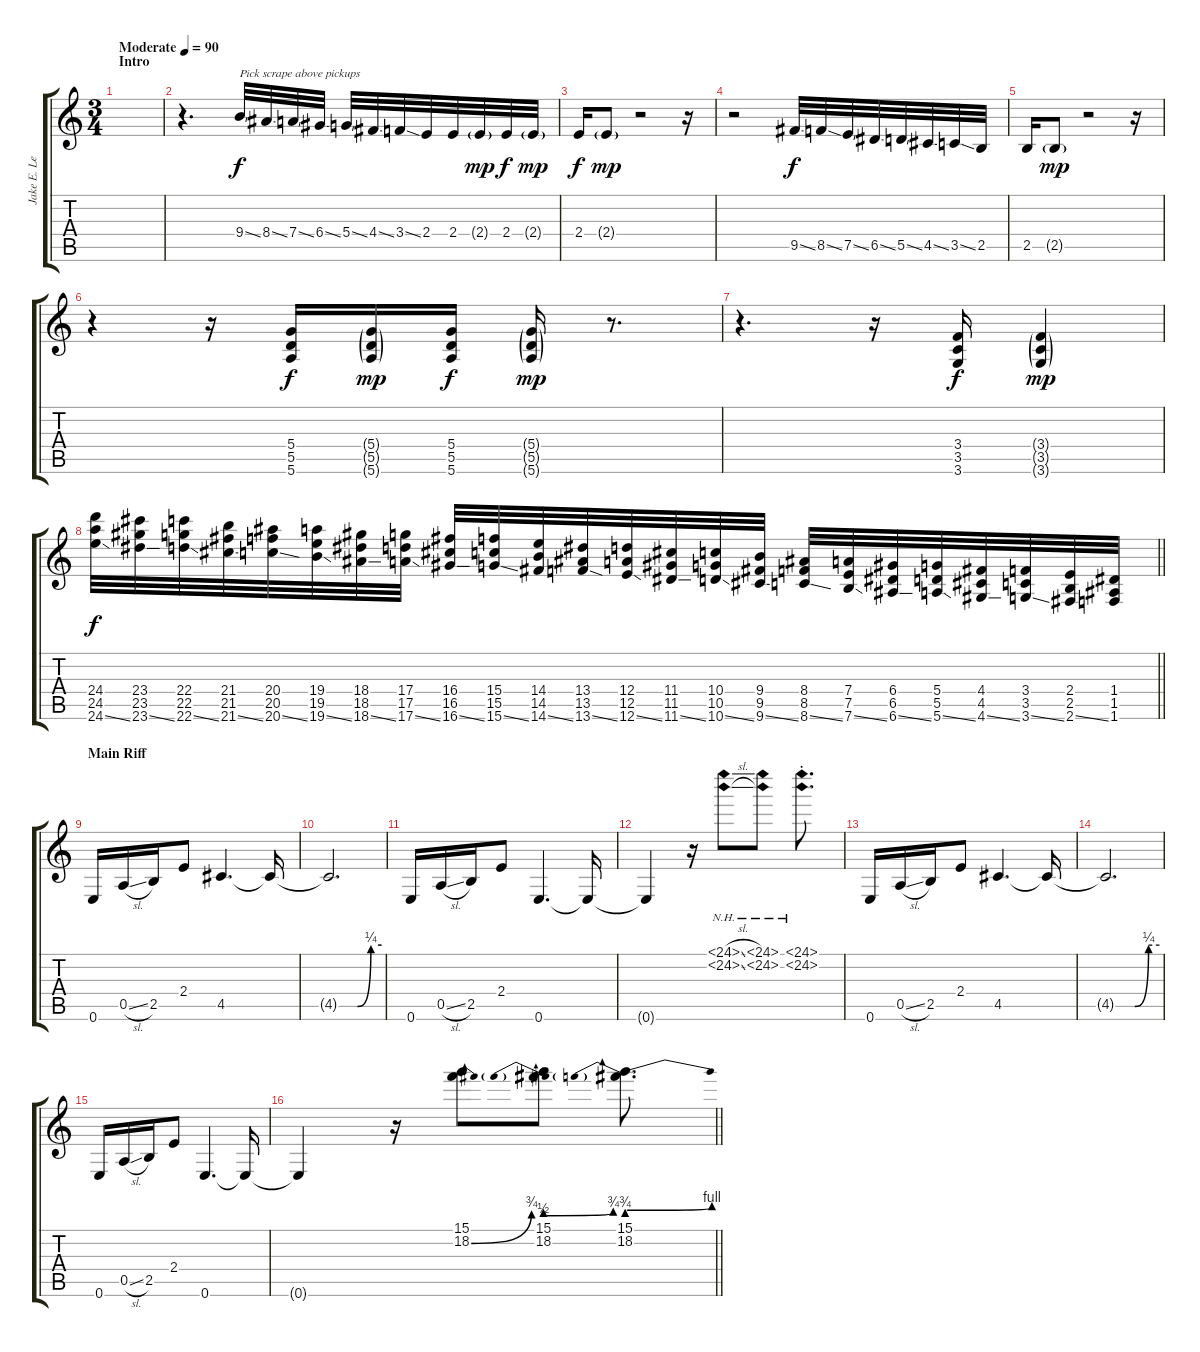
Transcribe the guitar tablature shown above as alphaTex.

\track ("Jake E. Lee" "Jake E. Le") {instrument overdrivenguitar}
\staff {score tabs}
\tuning (E4 B3 G3 D3 A2 E2) {hide}
\ts (3 4)
\section ("" "Intro")
\tempo (90 "Moderate")
\clef g2
\ks c
|
r.4{d} 9.4{ss}.32{txt "Pick scrape above pickups" instrument guitarfretnoise} 8.4{ss}.32 7.4{ss}.32 6.4{ss}.32 5.4{ss}.32 4.4{ss}.32 3.4{ss}.32 2.4.32 2.4.32 2.4{g}.32{dy mp} 2.4.32{dy f} 2.4{g}.32{dy mp} |
2.4.16{dy f} 2.4{g}.8{dy mp} r.2 r.16 |
r.2 9.5{ss}.32{dy f} 8.5{ss}.32 7.5{ss}.32 6.5{ss}.32 5.5{ss}.32 4.5{ss}.32 3.5{ss}.32 2.5.32 |
2.5.16 2.5{g}.8{dy mp} r.2 r.16 |
r.4 r.16 (5.4 5.5 5.6).16{dy f} (5.4{g} 5.5{g} 5.6{g}).16{dy mp} (5.4 5.5 5.6).16{dy f} (5.4{g} 5.5{g} 5.6{g}).16{dy mp} r.8{d} |
r.4{d} r.16 (3.4 3.5 3.6).16{dy f} (3.4{g} 3.5{g} 3.6{g}).4{dy mp} |
\barLineRight lightlight
(24.4 24.5 24.6{ss}).32{dy f} (23.4 23.5 23.6{ss}).32 (22.4 22.5 22.6{ss}).32 (21.4 21.5 21.6{ss}).32 (20.4 20.5 20.6{ss}).32 (19.4 19.5 19.6{ss}).32 (18.4 18.5 18.6{ss}).32 (17.4 17.5 17.6{ss}).32 (16.4 16.5 16.6{ss}).32 (15.4 15.5 15.6{ss}).32 (14.4 14.5 14.6{ss}).32 (13.4 13.5 13.6{ss}).32 (12.4 12.5 12.6{ss}).32 (11.4 11.5 11.6{ss}).32 (10.4 10.5 10.6{ss}).32 (9.4 9.5 9.6{ss}).32 (8.4 8.5 8.6{ss}).32 (7.4 7.5 7.6{ss}).32 (6.4 6.5 6.6{ss}).32 (5.4 5.5 5.6{ss}).32 (4.4 4.5 4.6{ss}).32 (3.4 3.5 3.6{ss}).32 (2.4 2.5 2.6{ss}).32 (1.4 1.5 1.6).32 |
\section ("" "Main Riff")
0.6.16{instrument overdrivenguitar} 0.5{sl}.16 2.5.16 2.4.8 4.5.4{d} 4.5{t}.16 |
4.5{be (custom 0 0 26 0 45 1 60 1) t}.2{d} |
0.6.16{instrument overdrivenguitar} 0.5{sl}.16 2.5.16 2.4.8 0.6.4{d} 0.6{t}.16 |
0.6{t}.4 r.16 (24.1{nh sl} 24.2{nh sl}).8{balance 11} (24.1{nh} 24.2{nh}).8 (24.1{nh} 24.2{nh st}).8{d} |
0.6.16{balance 5 instrument overdrivenguitar} 0.5{sl}.16 2.5.16 2.4.8 4.5.4{d} 4.5{t}.16 |
4.5{be (custom 0 0 26 0 45 1 60 1) t}.2{d} |
0.6.16{instrument overdrivenguitar} 0.5{sl}.16 2.5.16 2.4.8 0.6.4{d} 0.6{t}.16 |
\barLineRight lightlight
0.6{t}.4 r.16 (15.1 18.2{be (bend 0 0 60 3)}).8{balance 11} (15.1 18.2{be (prebendbend 0 2 60 3)}).8 (15.1 18.2{be (prebendbend 0 3 60 4)}).8{d}
